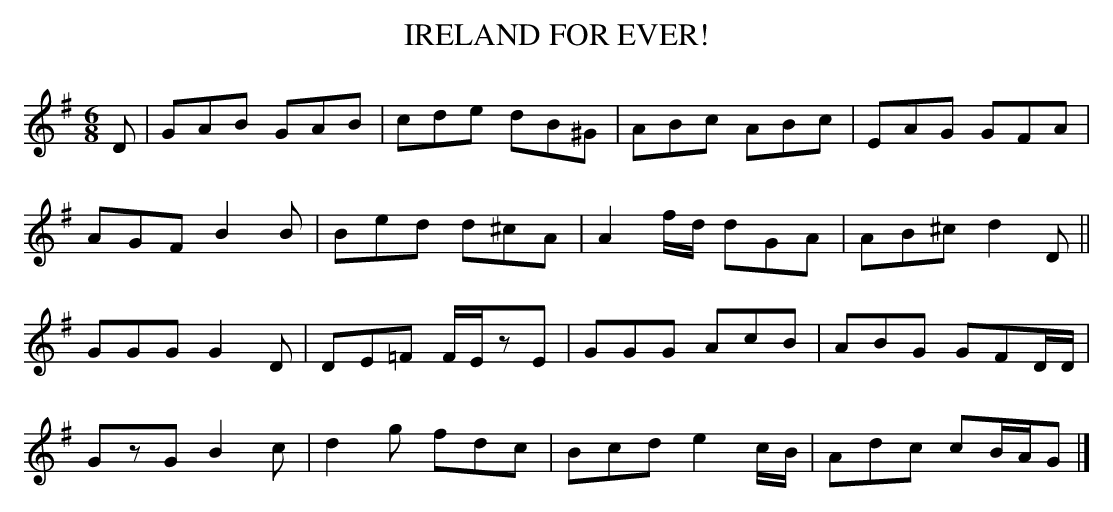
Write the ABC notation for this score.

X:1
T:IRELAND FOR EVER!
Y:"with spirit"
M:6/8
L:1/8
K:G
D|GAB GAB|cde dB^G|ABc ABc|EAG GFA|
AGF B2B|Bed d^cA|A2f/d/ dGA|AB^c d2D||
GGG G2D|DE=F F/E/zE|GGG AcB|ABG GFD/D/|
GzG B2c|d2g fdc|Bcd e2c/B/|Adc cB/A/G|]
